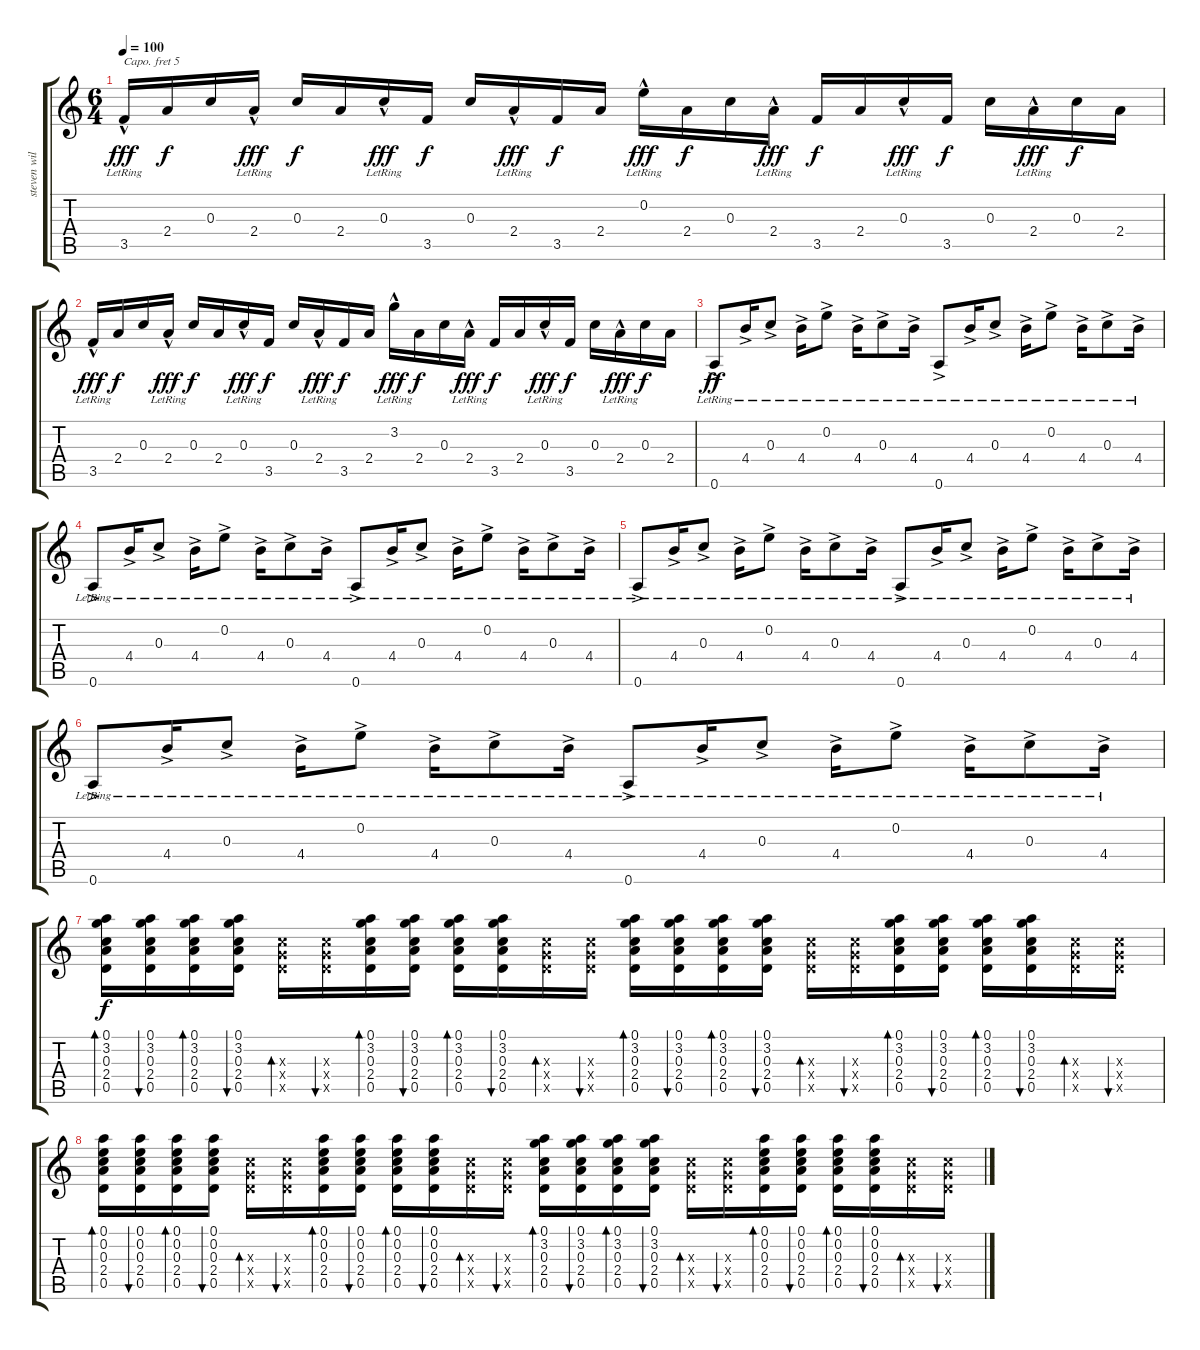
\track ("steven wilson" "steven wil") {instrument acousticguitarsteel}
\staff {score tabs}
\capo 5
\tuning (E4 B3 G3 D3 A2 E2) {hide}
\ts (6 4)
\tempo 100
\clef g2
\ks c
3.5{hac lr}.16{dy fff} 2.4.16{dy f} 0.3.16 2.4{hac lr}.16{dy fff} 0.3.16{dy f} 2.4.16 0.3{hac lr}.16{dy fff} 3.5.16{dy f} 0.3.16 2.4{hac lr}.16{dy fff} 3.5.16{dy f} 2.4.16 0.2{hac lr}.16{dy fff} 2.4.16{dy f} 0.3.16 2.4{hac lr}.16{dy fff} 3.5.16{dy f} 2.4.16 0.3{hac lr}.16{dy fff} 3.5.16{dy f} 0.3.16 2.4{hac lr}.16{dy fff} 0.3.16{dy f} 2.4.16 |
3.5{hac lr}.16{dy fff} 2.4.16{dy f} 0.3.16 2.4{hac lr}.16{dy fff} 0.3.16{dy f} 2.4.16 0.3{hac lr}.16{dy fff} 3.5.16{dy f} 0.3.16 2.4{hac lr}.16{dy fff} 3.5.16{dy f} 2.4.16 3.2{hac lr}.16{dy fff} 2.4.16{dy f} 0.3.16 2.4{hac lr}.16{dy fff} 3.5.16{dy f} 2.4.16 0.3{hac lr}.16{dy fff} 3.5.16{dy f} 0.3.16 2.4{hac lr}.16{dy fff} 0.3.16{dy f} 2.4.16 |
0.6{ac lr}.8{dy ff} 4.4{ac lr}.16 0.3{ac lr}.8 4.4{ac lr}.16 0.2{ac lr}.8 4.4{ac lr}.16 0.3{ac lr}.8 4.4{ac lr}.16 0.6{ac lr}.8 4.4{ac lr}.16 0.3{ac lr}.8 4.4{ac lr}.16 0.2{ac lr}.8 4.4{ac lr}.16 0.3{ac lr}.8 4.4{ac lr}.16 |
0.6{ac lr}.8 4.4{ac lr}.16 0.3{ac lr}.8 4.4{ac lr}.16 0.2{ac lr}.8 4.4{ac lr}.16 0.3{ac lr}.8 4.4{ac lr}.16 0.6{ac lr}.8 4.4{ac lr}.16 0.3{ac lr}.8 4.4{ac lr}.16 0.2{ac lr}.8 4.4{ac lr}.16 0.3{ac lr}.8 4.4{ac lr}.16 |
0.6{ac lr}.8 4.4{ac lr}.16 0.3{ac lr}.8 4.4{ac lr}.16 0.2{ac lr}.8 4.4{ac lr}.16 0.3{ac lr}.8 4.4{ac lr}.16 0.6{ac lr}.8 4.4{ac lr}.16 0.3{ac lr}.8 4.4{ac lr}.16 0.2{ac lr}.8 4.4{ac lr}.16 0.3{ac lr}.8 4.4{ac lr}.16 |
0.6{ac lr}.8 4.4{ac lr}.16 0.3{ac lr}.8 4.4{ac lr}.16 0.2{ac lr}.8 4.4{ac lr}.16 0.3{ac lr}.8 4.4{ac lr}.16 0.6{ac lr}.8 4.4{ac lr}.16 0.3{ac lr}.8 4.4{ac lr}.16 0.2{ac lr}.8 4.4{ac lr}.16 0.3{ac lr}.8 4.4{ac lr}.16 |
(0.1 3.2 0.3 2.4 0.5).16{bd 30 dy f volume 14} (0.1 3.2 0.3 2.4 0.5).16{bu 30} (0.1 3.2 0.3 2.4 0.5).16{bd 30} (0.1 3.2 0.3 2.4 0.5).16{bu 60} (0.3{x} 0.4{x} 0.5{x}).16{bd 60} (0.3{x} 0.4{x} 0.5{x}).16{bu 60} (0.1 3.2 0.3 2.4 0.5).16{bd 30} (0.1 3.2 0.3 2.4 0.5).16{bu 30} (0.1 3.2 0.3 2.4 0.5).16{bd 30} (0.1 3.2 0.3 2.4 0.5).16{bu 60} (0.3{x} 0.4{x} 0.5{x}).16{bd 30} (0.3{x} 0.4{x} 0.5{x}).16{bu 30} (0.1 3.2 0.3 2.4 0.5).16{bd 30} (0.1 3.2 0.3 2.4 0.5).16{bu 30} (0.1 3.2 0.3 2.4 0.5).16{bd 30} (0.1 3.2 0.3 2.4 0.5).16{bu 30} (0.3{x} 0.4{x} 0.5{x}).16{bd 30} (0.3{x} 0.4{x} 0.5{x}).16{bu 30} (0.1 3.2 0.3 2.4 0.5).16{bd 30} (0.1 3.2 0.3 2.4 0.5).16{bu 30} (0.1 3.2 0.3 2.4 0.5).16{bd 30} (0.1 3.2 0.3 2.4 0.5).16{bu 30} (0.3{x} 0.4{x} 0.5{x}).16{bd 30} (0.3{x} 0.4{x} 0.5{x}).16{bu 30} |
(0.1 0.2 0.3 2.4 0.5).16{bd 30} (0.1 0.2 0.3 2.4 0.5).16{bu 30} (0.1 0.2 0.3 2.4 0.5).16{bd 30} (0.1 0.2 0.3 2.4 0.5).16{bu 60} (0.3{x} 0.4{x} 0.5{x}).16{bd 60} (0.3{x} 0.4{x} 0.5{x}).16{bu 60} (0.1 0.2 0.3 2.4 0.5).16{bd 30} (0.1 0.2 0.3 2.4 0.5).16{bu 30} (0.1 0.2 0.3 2.4 0.5).16{bd 30} (0.1 0.2 0.3 2.4 0.5).16{bu 60} (0.3{x} 0.4{x} 0.5{x}).16{bd 30} (0.3{x} 0.4{x} 0.5{x}).16{bu 30} (0.1 3.2 0.3 2.4 0.5).16{bd 30} (0.1 3.2 0.3 2.4 0.5).16{bu 30} (0.1 3.2 0.3 2.4 0.5).16{bd 30} (0.1 3.2 0.3 2.4 0.5).16{bu 30} (0.3{x} 0.4{x} 0.5{x}).16{bd 30} (0.3{x} 0.4{x} 0.5{x}).16{bu 30} (0.1 0.2 0.3 2.4 0.5).16{bd 30} (0.1 0.2 0.3 2.4 0.5).16{bu 30} (0.1 0.2 0.3 2.4 0.5).16{bd 30} (0.1 0.2 0.3 2.4 0.5).16{bu 30} (0.3{x} 0.4{x} 0.5{x}).16{bd 30} (0.3{x} 0.4{x} 0.5{x}).16{bu 30}
